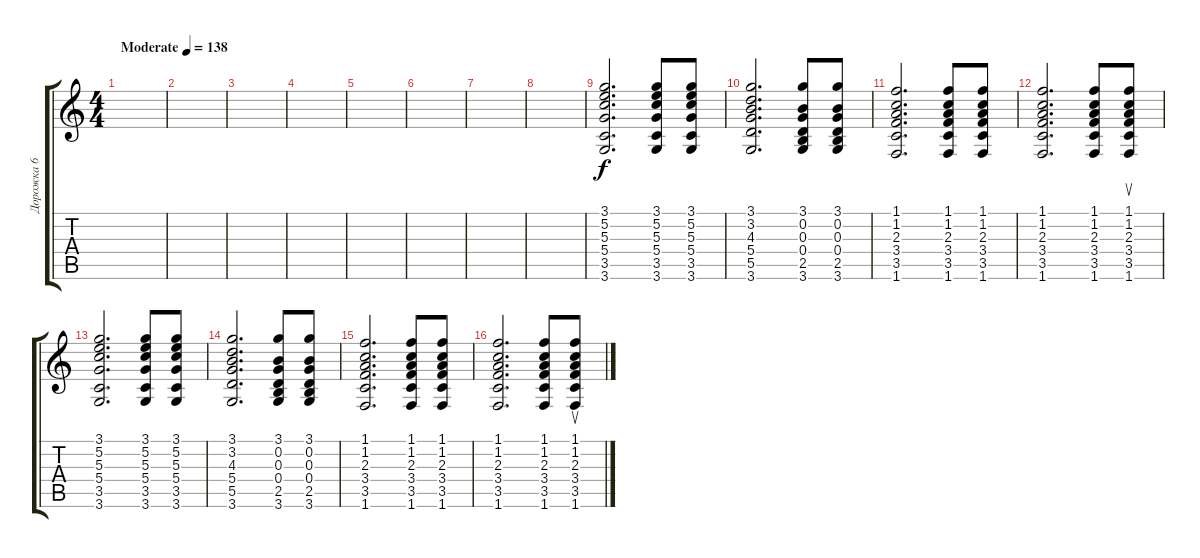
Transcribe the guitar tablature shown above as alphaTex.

\track ("Дорожка 6" "Дорожка 6") {instrument acousticguitarsteel}
\staff {score tabs}
\tuning (E4 B3 G3 D3 A2 E2) {hide}
\ts (4 4)
\tempo (138 "Moderate")
\clef g2
\ks c
|
|
|
|
|
|
|
|
(3.1 5.2 5.3 5.4 3.5 3.6).2{d} (3.1 5.2 5.3 5.4 3.5 3.6).8 (3.1 5.2 5.3 5.4 3.5 3.6).8 |
(3.1 3.2 4.3 5.4 5.5 3.6).2{d} (3.1 0.2 0.3 0.4 2.5 3.6).8 (3.1 0.2 0.3 0.4 2.5 3.6).8 |
(1.1 1.2 2.3 3.4 3.5 1.6).2{d} (1.1 1.2 2.3 3.4 3.5 1.6).8 (1.1 1.2 2.3 3.4 3.5 1.6).8 |
(1.1 1.2 2.3 3.4 3.5 1.6).2{d} (1.1 1.2 2.3 3.4 3.5 1.6).8 (1.1 1.2 2.3 3.4 3.5 1.6).8{su} |
(3.1 5.2 5.3 5.4 3.5 3.6).2{d} (3.1 5.2 5.3 5.4 3.5 3.6).8 (3.1 5.2 5.3 5.4 3.5 3.6).8 |
(3.1 3.2 4.3 5.4 5.5 3.6).2{d} (3.1 0.2 0.3 0.4 2.5 3.6).8 (3.1 0.2 0.3 0.4 2.5 3.6).8 |
(1.1 1.2 2.3 3.4 3.5 1.6).2{d} (1.1 1.2 2.3 3.4 3.5 1.6).8 (1.1 1.2 2.3 3.4 3.5 1.6).8 |
(1.1 1.2 2.3 3.4 3.5 1.6).2{d} (1.1 1.2 2.3 3.4 3.5 1.6).8 (1.1 1.2 2.3 3.4 3.5 1.6).8{su}
